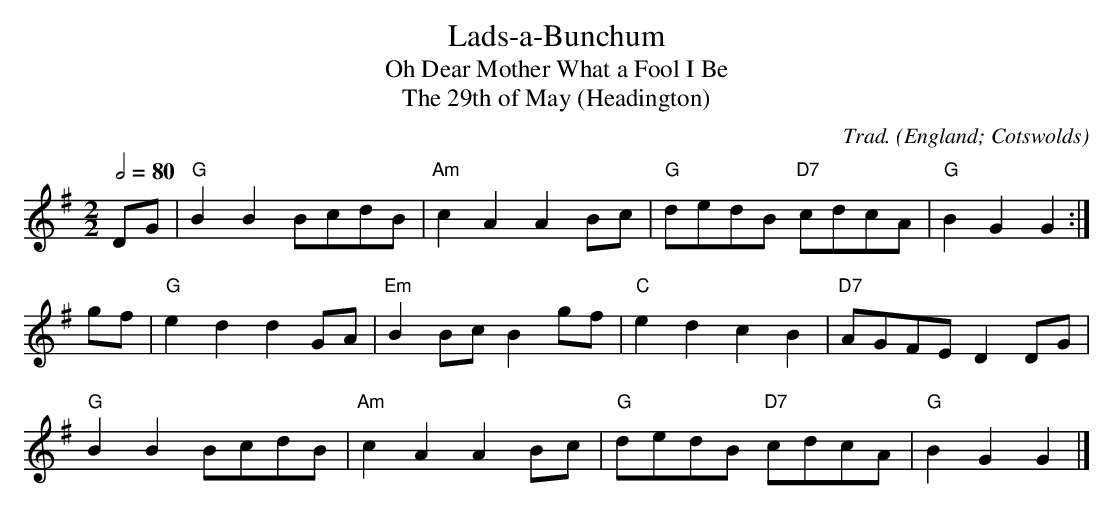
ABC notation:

X:1
T:Lads-a-Bunchum
T:Oh Dear Mother What a Fool I Be
T:The 29th of May (Headington)
C:Trad.
O:England; Cotswolds
M:2/2
L:1/8
Q:1/2=80
K:G
DG|"G"B2 B2 BcdB|"Am"c2 A2 A2 Bc|"G"dedB "D7"cdcA|"G"B2 G2 G2:|
gf|"G"e2 d2 d2 GA|"Em"B2 Bc B2 gf|"C"e2 d2 c2 B2|"D7"AGFE D2 DG|
"G"B2 B2 BcdB|"Am"c2 A2 A2 Bc|"G"dedB "D7"cdcA|"G" B2 G2 G2|]
